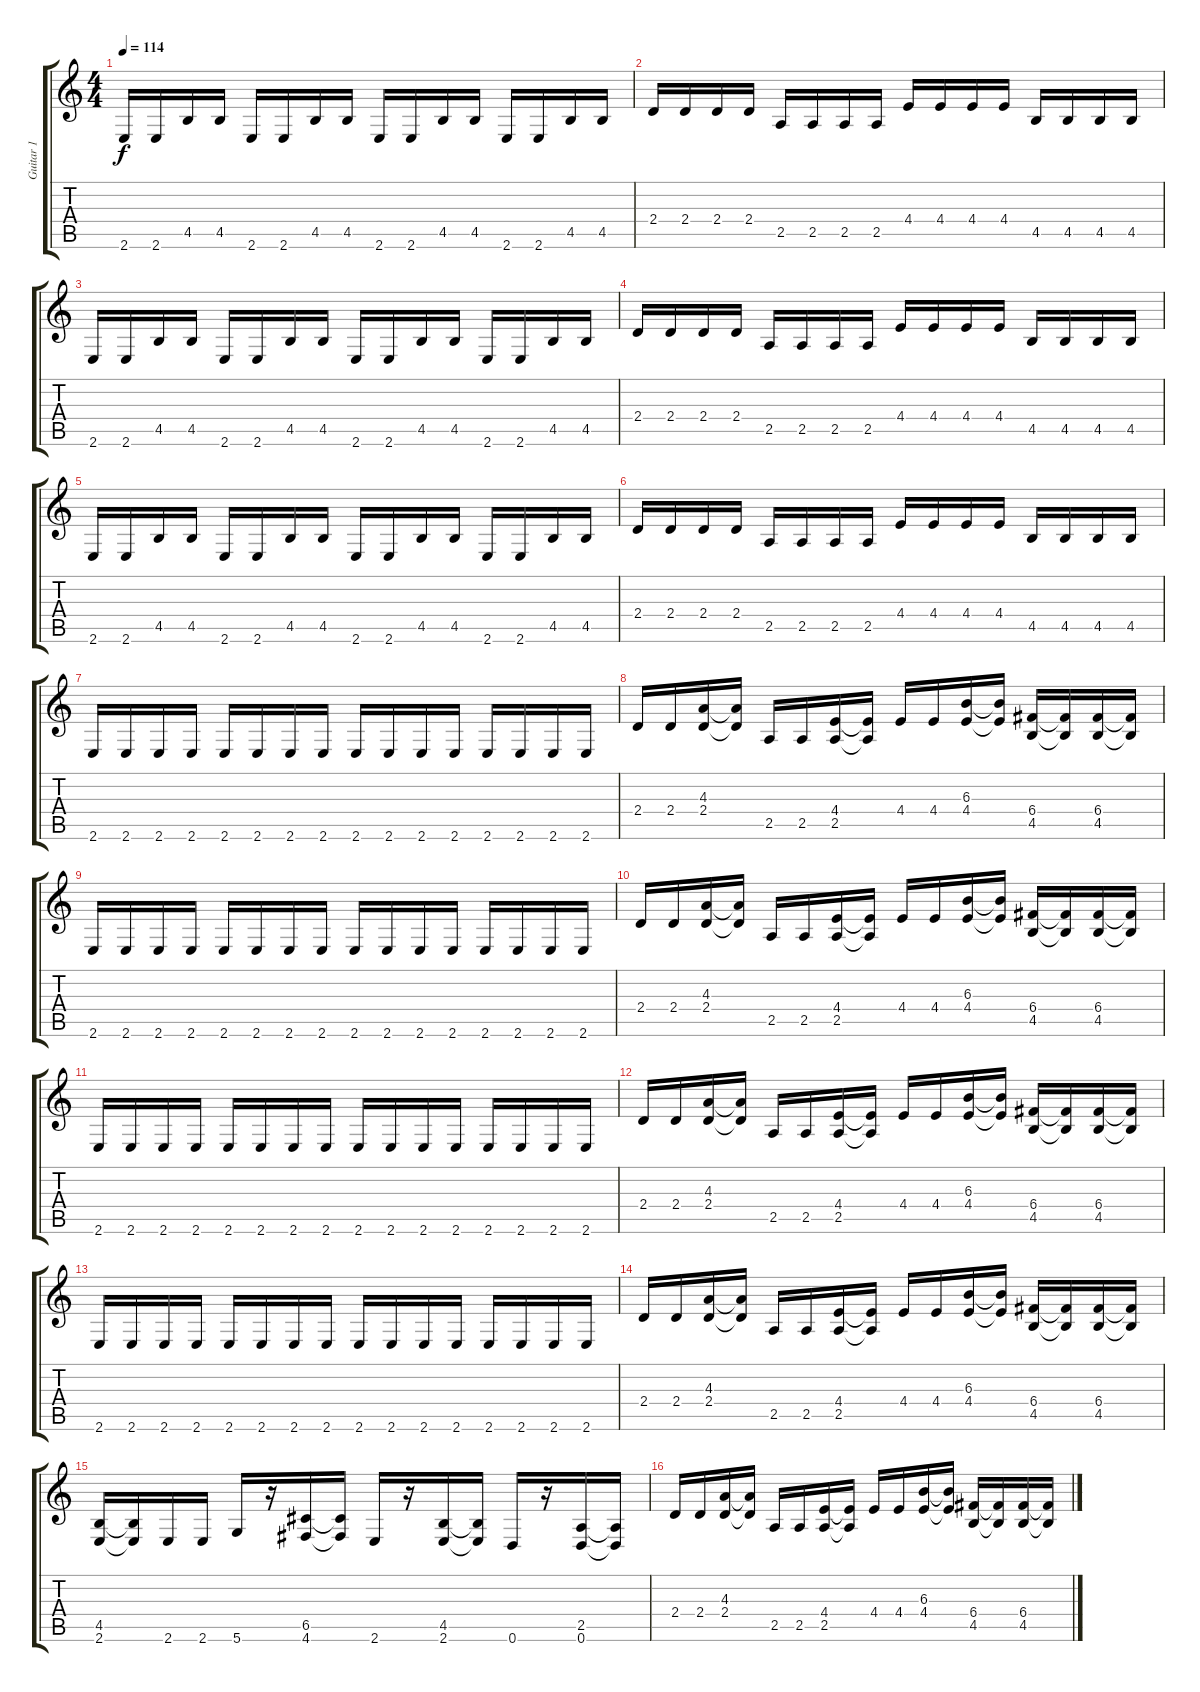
\track ("Guitar 1" "Guitar 1") {instrument distortionguitar}
\staff {score tabs}
\tuning (D4 A3 F3 C3 G2 D2) {hide}
\ts (4 4)
\tempo 114
\clef g2
\ks c
2.6.16{dy f} 2.6.16 4.5.16 4.5.16 2.6.16 2.6.16 4.5.16 4.5.16 2.6.16 2.6.16 4.5.16 4.5.16 2.6.16 2.6.16 4.5.16 4.5.16 |
2.4.16 2.4.16 2.4.16 2.4.16 2.5.16 2.5.16 2.5.16 2.5.16 4.4.16 4.4.16 4.4.16 4.4.16 4.5.16 4.5.16 4.5.16 4.5.16 |
2.6.16 2.6.16 4.5.16 4.5.16 2.6.16 2.6.16 4.5.16 4.5.16 2.6.16 2.6.16 4.5.16 4.5.16 2.6.16 2.6.16 4.5.16 4.5.16 |
2.4.16 2.4.16 2.4.16 2.4.16 2.5.16 2.5.16 2.5.16 2.5.16 4.4.16 4.4.16 4.4.16 4.4.16 4.5.16 4.5.16 4.5.16 4.5.16 |
2.6.16 2.6.16 4.5.16 4.5.16 2.6.16 2.6.16 4.5.16 4.5.16 2.6.16 2.6.16 4.5.16 4.5.16 2.6.16 2.6.16 4.5.16 4.5.16 |
2.4.16 2.4.16 2.4.16 2.4.16 2.5.16 2.5.16 2.5.16 2.5.16 4.4.16 4.4.16 4.4.16 4.4.16 4.5.16 4.5.16 4.5.16 4.5.16 |
2.6.16 2.6.16 2.6.16 2.6.16 2.6.16 2.6.16 2.6.16 2.6.16 2.6.16 2.6.16 2.6.16 2.6.16 2.6.16 2.6.16 2.6.16 2.6.16 |
2.4.16 2.4.16 (4.3 2.4).16 (4.3{t} 2.4{t}).16 2.5.16 2.5.16 (4.4 2.5).16 (4.4{t} 2.5{t}).16 4.4.16 4.4.16 (6.3 4.4).16 (6.3{t} 4.4{t}).16 (6.4 4.5).16 (6.4{t} 4.5{t}).16 (6.4 4.5).16 (6.4{t} 4.5{t}).16 |
2.6.16 2.6.16 2.6.16 2.6.16 2.6.16 2.6.16 2.6.16 2.6.16 2.6.16 2.6.16 2.6.16 2.6.16 2.6.16 2.6.16 2.6.16 2.6.16 |
2.4.16 2.4.16 (4.3 2.4).16 (4.3{t} 2.4{t}).16 2.5.16 2.5.16 (4.4 2.5).16 (4.4{t} 2.5{t}).16 4.4.16 4.4.16 (6.3 4.4).16 (6.3{t} 4.4{t}).16 (6.4 4.5).16 (6.4{t} 4.5{t}).16 (6.4 4.5).16 (6.4{t} 4.5{t}).16 |
2.6.16 2.6.16 2.6.16 2.6.16 2.6.16 2.6.16 2.6.16 2.6.16 2.6.16 2.6.16 2.6.16 2.6.16 2.6.16 2.6.16 2.6.16 2.6.16 |
2.4.16 2.4.16 (4.3 2.4).16 (4.3{t} 2.4{t}).16 2.5.16 2.5.16 (4.4 2.5).16 (4.4{t} 2.5{t}).16 4.4.16 4.4.16 (6.3 4.4).16 (6.3{t} 4.4{t}).16 (6.4 4.5).16 (6.4{t} 4.5{t}).16 (6.4 4.5).16 (6.4{t} 4.5{t}).16 |
2.6.16 2.6.16 2.6.16 2.6.16 2.6.16 2.6.16 2.6.16 2.6.16 2.6.16 2.6.16 2.6.16 2.6.16 2.6.16 2.6.16 2.6.16 2.6.16 |
2.4.16 2.4.16 (4.3 2.4).16 (4.3{t} 2.4{t}).16 2.5.16 2.5.16 (4.4 2.5).16 (4.4{t} 2.5{t}).16 4.4.16 4.4.16 (6.3 4.4).16 (6.3{t} 4.4{t}).16 (6.4 4.5).16 (6.4{t} 4.5{t}).16 (6.4 4.5).16 (6.4{t} 4.5{t}).16 |
(4.5 2.6).16 (4.5{t} 2.6{t}).16 2.6.16 2.6.16 5.6.16 r.16 (6.5 4.6).16 (6.5{t} 4.6{t}).16 2.6.16 r.16 (4.5 2.6).16 (4.5{t} 2.6{t}).16 0.6.16 r.16 (2.5 0.6).16 (2.5{t} 0.6{t}).16 |
2.4.16 2.4.16 (4.3 2.4).16 (4.3{t} 2.4{t}).16 2.5.16 2.5.16 (4.4 2.5).16 (4.4{t} 2.5{t}).16 4.4.16 4.4.16 (6.3 4.4).16 (6.3{t} 4.4{t}).16 (6.4 4.5).16 (6.4{t} 4.5{t}).16 (6.4 4.5).16 (6.4{t} 4.5{t}).16
